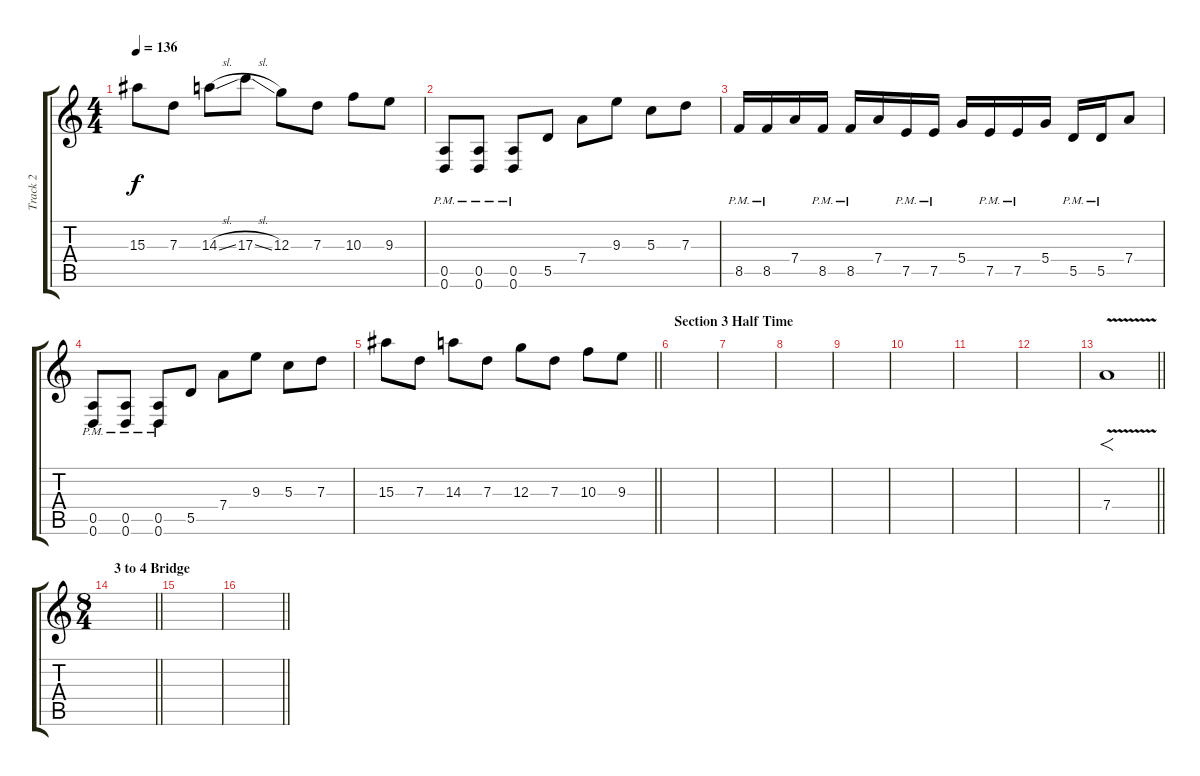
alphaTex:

\track ("Track 2" "Track 2") {instrument distortionguitar}
\staff {score tabs}
\tuning (E4 B3 G3 D3 A2 D2) {hide}
\ts (4 4)
\tempo 136
\clef g2
\ks c
15.3.8{dy f} 7.3.8 14.3{sl}.8 17.3{sl}.8 12.3.8 7.3.8 10.3.8 9.3.8 |
(0.5{pm} 0.6{pm}).8 (0.5{pm} 0.6{pm}).8 (0.5{pm} 0.6{pm}).8 5.5.8 7.4.8 9.3.8 5.3.8 7.3.8 |
8.5{pm}.16 8.5{pm}.16 7.4.16 8.5{pm}.16 8.5{pm}.16 7.4.16 7.5{pm}.16 7.5{pm}.16 5.4.16 7.5{pm}.16 7.5{pm}.16 5.4.16 5.5{pm}.16 5.5{pm}.16 7.4.8 |
(0.5{pm} 0.6{pm}).8 (0.5{pm} 0.6{pm}).8 (0.5{pm} 0.6{pm}).8 5.5.8 7.4.8 9.3.8 5.3.8 7.3.8 |
\barLineRight lightlight
15.3.8 7.3.8 14.3.8 7.3.8 12.3.8 7.3.8 10.3.8 9.3.8 |
\section ("" "Section 3 Half Time")
|
|
|
|
|
|
|
\barLineRight lightlight
7.4{v}.1{f} |
\ts (8 4)
\section ("" "3 to 4 Bridge")
\barLineRight lightlight
|
|
\barLineRight lightlight
